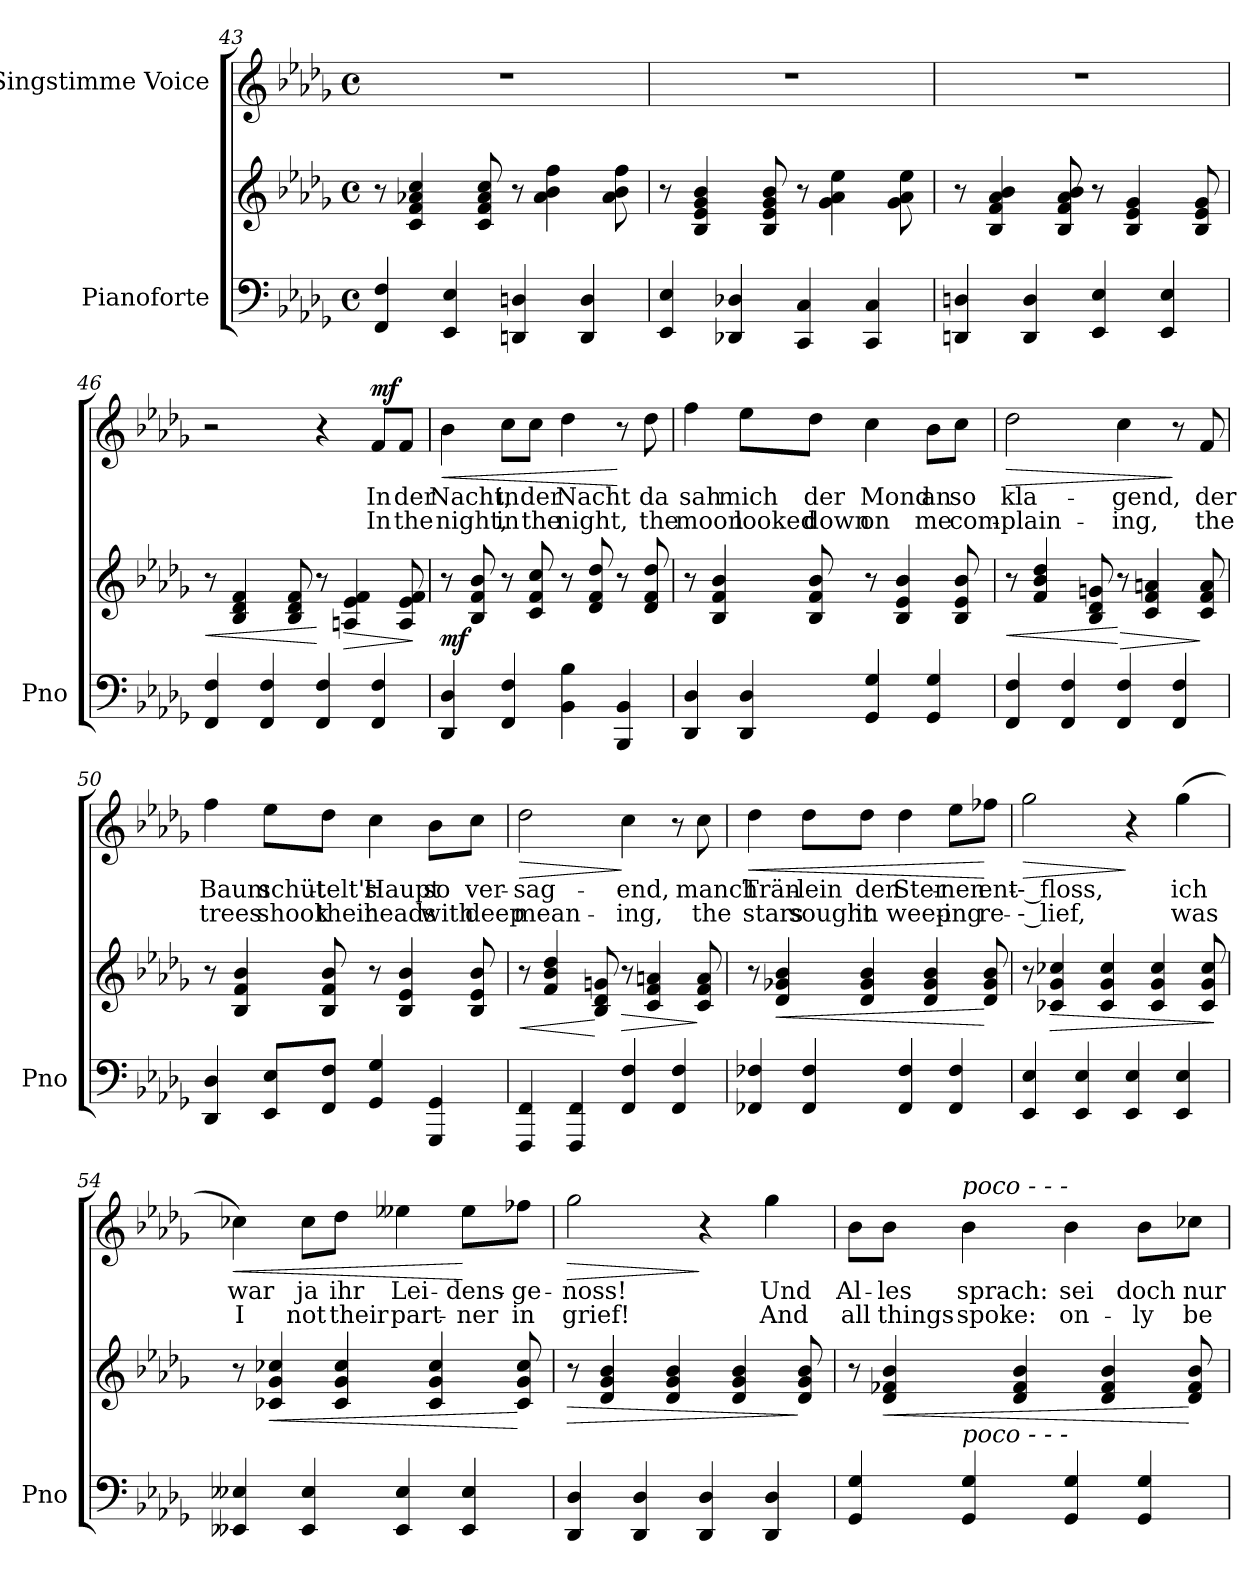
**kern	**kern	**dynam	**kern	**text	**text	**dynam
*part2	*part2	*part2	*part1	*part1	*part1	*part1
*staff3	*staff2	*staff2/3	*staff1	*staff1	*staff1	*staff1
*I"Pianoforte	*	*	*I"Singstimme Voice	*	*	*
*I'Pno	*	*	*	*	*	*
*clefF4	*clefG2	*	*clefG2	*	*	*
*k[b-e-a-d-g-]	*k[b-e-a-d-g-]	*	*k[b-e-a-d-g-]	*	*	*
*M4/4	*M4/4	*	*M4/4	*	*	*
*met(c)	*met(c)	*	*met(c)	*	*	*
=43	=43	=43	=43	=43	=43	=43
4FF/ 4F/	8r	.	1r	.	.	.
.	4c/ 4f/ 4a-X/ 4cc/	.	.	.	.	.
4EE-/ 4E-/	.	.	.	.	.	.
.	8c/ 8f/ 8a-/ 8cc/	.	.	.	.	.
4DDn/ 4Dn/	8r	.	.	.	.	.
.	4a-\ 4b-\ 4ff\	.	.	.	.	.
4DD/ 4D/	.	.	.	.	.	.
.	8a-\ 8b-\ 8ff\	.	.	.	.	.
=44	=44	=44	=44	=44	=44	=44
4EE-/ 4E-/	8r	.	1r	.	.	.
.	4B-/ 4e-/ 4g-/ 4b-/	.	.	.	.	.
4DD-X/ 4D-X/	.	.	.	.	.	.
.	8B-/ 8e-/ 8g-/ 8b-/	.	.	.	.	.
4CC/ 4C/	8r	.	.	.	.	.
.	4g-\ 4a-\ 4ee-\	.	.	.	.	.
4CC/ 4C/	.	.	.	.	.	.
.	8g-\ 8a-\ 8ee-\	.	.	.	.	.
=45	=45	=45	=45	=45	=45	=45
4DDn/ 4Dn/	8r	.	1r	.	.	.
.	4B-/ 4f/ 4a-/ 4b-/	.	.	.	.	.
4DD/ 4D/	.	.	.	.	.	.
.	8B-/ 8f/ 8a-/ 8b-/	.	.	.	.	.
4EE-/ 4E-/	8r	.	.	.	.	.
.	4B-/ 4e-/ 4g-/	.	.	.	.	.
4EE-/ 4E-/	.	.	.	.	.	.
.	8B-/ 8e-/ 8g-/	.	.	.	.	.
!!LO:LB:g=z
=46	=46	=46	=46	=46	=46	=46
!	!	!LO:HP:b	!	!	!	!
4FF/ 4F/	8r	<	2r	.	.	.
.	4B-/ 4d-/ 4f/	.	.	.	.	.
4FF/ 4F/	.	.	.	.	.	.
.	8B-/ 8d-/ 8f/	.	.	.	.	.
4FF/ 4F/	8r	[	4r	.	.	.
!	!	!LO:HP:b	!	!	!	!
.	4An/ 4e-/ 4f/	>	.	.	.	.
!	!	!	!	!LO:LY:b	!LO:LY:b	!LO:DY:a
4FF/ 4F/	.	.	8f/L	In	In	mf
!	!	!	!	!LO:LY:b	!LO:LY:b	!
.	8A/ 8e-/ 8f/	.	8f/J	der	the	.
.	.	]	.	.	.	.
=47	=47	=47	=47	=47	=47	=47
!	!	!LO:DY:b	!	!LO:LY:b	!LO:LY:b	!LO:HP:b
4DD-/ 4D-/	8r	mf	4b-\	Nacht,	night,	<
.	8B-/ 8f/ 8b-/	.	.	.	.	.
!	!	!	!	!LO:LY:b	!LO:LY:b	!
4FF/ 4F/	8r	.	8cc\L	in	in	.
!	!	!	!	!LO:LY:b	!LO:LY:b	!
.	8c/ 8f/ 8cc/	.	8cc\J	der	the	.
!	!	!	!	!LO:LY:b	!LO:LY:b	!
4BB-\ 4B-\	8r	.	4dd-\	Nacht	night,	.
.	8d-/ 8f/ 8dd-/	.	.	.	.	.
4BBB-/ 4BB-/	8r	.	8r	.	.	[
!	!	!	!	!LO:LY:b	!LO:LY:b	!
.	8d-/ 8f/ 8dd-/	.	8dd-\	da	the	.
=48	=48	=48	=48	=48	=48	=48
!	!	!	!	!LO:LY:b	!LO:LY:b	!
4DD-/ 4D-/	8r	.	4ff\	sah	moon	.
.	4B-/ 4f/ 4b-/	.	.	.	.	.
!	!	!	!	!LO:LY:b	!LO:LY:b	!
4DD-/ 4D-/	.	.	8ee-\L	mich	looked	.
!	!	!	!	!LO:LY:b	!LO:LY:b	!
.	8B-/ 8f/ 8b-/	.	8dd-\J	der	down	.
!	!	!	!	!LO:LY:b	!LO:LY:b	!
4GG-/ 4G-/	8r	.	4cc\	Mond	on	.
.	4B-/ 4e-/ 4b-/	.	.	.	.	.
!	!	!	!	!LO:LY:b	!LO:LY:b	!
4GG-/ 4G-/	.	.	8b-\L	an	me	.
!	!	!	!	!LO:LY:b	!LO:LY:b	!
.	8B-/ 8e-/ 8b-/	.	8cc\J	so	com-	.
=49	=49	=49	=49	=49	=49	=49
!	!	!LO:HP:b	!	!LO:LY:b	!LO:LY:b	!LO:HP:b
4FF/ 4F/	8r	<	2dd-\	kla-	-plain-	>
.	4f/ 4b-/ 4dd-/	.	.	.	.	.
4FF/ 4F/	.	.	.	.	.	.
.	8B-/ 8d-/ 8gn/	.	.	.	.	.
!	!	!LO:HP:n=1:b	!	!LO:LY:b	!LO:LY:b	!
4FF/ 4F/	8r	[ >	4cc\	-gend,	-ing,	.
.	4c/ 4f/ 4an/	.	.	.	.	.
4FF/ 4F/	.	.	8r	.	.	]
!	!	!	!	!LO:LY:b	!LO:LY:b	!
.	8c/ 8f/ 8a/	]	8f/	der	the	.
!!LO:PB:g=z
=50	=50	=50	=50	=50	=50	=50
!	!	!	!	!LO:LY:b	!LO:LY:b	!
4DD-/ 4D-/	8r	.	4ff\	Baum	trees	.
.	4B-/ 4f/ 4b-/	.	.	.	.	.
!	!	!	!	!LO:LY:b	!LO:LY:b	!
8EE-/ 8E-/L	.	.	8ee-\L	schüt-	shook	.
!	!	!	!	!LO:LY:b	!LO:LY:b	!
8FF/ 8F/J	8B-/ 8f/ 8b-/	.	8dd-\J	-telt's	their	.
!	!	!	!	!LO:LY:b	!LO:LY:b	!
4GG-/ 4G-/	8r	.	4cc\	Haupt	heads	.
.	4B-/ 4e-/ 4b-/	.	.	.	.	.
!	!	!	!	!LO:LY:b	!LO:LY:b	!
4GGG-/ 4GG-/	.	.	8b-\L	so	with	.
!	!	!	!	!LO:LY:b	!LO:LY:b	!
.	8B-/ 8e-/ 8b-/	.	8cc\J	ver-	deep	.
=51	=51	=51	=51	=51	=51	=51
!	!	!LO:HP:b	!	!LO:LY:b	!LO:LY:b	!LO:HP:b
4FFF/ 4FF/	8r	<	2dd-\	-sag-	mean-	>
.	4f/ 4b-/ 4dd-/	.	.	.	.	.
4FFF/ 4FF/	.	.	.	.	.	.
.	8B-/ 8d-/ 8gn/	[	.	.	.	.
!	!	!LO:HP:b	!	!LO:LY:b	!LO:LY:b	!
4FF/ 4F/	8r	>	4cc\	-end,	-ing,	]
.	4c/ 4f/ 4an/	.	.	.	.	.
4FF/ 4F/	.	.	8r	.	.	.
!	!	!	!	!LO:LY:b	!LO:LY:b	!
.	8c/ 8f/ 8a/	]	8cc\	manch	the	.
=52	=52	=52	=52	=52	=52	=52
!	!	!	!	!LO:LY:b	!LO:LY:b	!LO:HP:b
4FF-X/ 4F-X/	8r	.	4dd-\	Trän-	stars	<
!	!	!LO:HP:b	!	!	!	!
.	4d-/ 4g-X/ 4b-/	<	.	.	.	.
!	!	!	!	!LO:LY:b	!LO:LY:b	!
4FF-/ 4F-/	.	.	8dd-\L	-lein	sought	.
!	!	!	!	!LO:LY:b	!LO:LY:b	!
.	4d-/ 4g-/ 4b-/	.	8dd-\J	den	in	.
!	!	!	!	!LO:LY:b	!LO:LY:b	!
4FF-/ 4F-/	.	.	4dd-\	Ster-	weep-	.
.	4d-/ 4g-/ 4b-/	.	.	.	.	.
!	!	!	!	!LO:LY:b	!LO:LY:b	!
4FF-/ 4F-/	.	.	8ee-\L	-nen	-ing	.
!	!	!	!	!LO:LY:b	!LO:LY:b	!
.	8d-/ 8g-/ 8b-/	[	8ff-X\J	ent-	re-	[
!!LO:LB:g=z
=53	=53	=53	=53	=53	=53	=53
!	!	!	!	!LO:LY:b	!LO:LY:b	!LO:HP:b
4EE-/ 4E-/	8r	.	2gg-\	-- floss,	-- lief,	>
!	!	!LO:HP:b	!	!	!	!
.	4c-X/ 4g-/ 4cc-X/	>	.	.	.	.
4EE-/ 4E-/	.	.	.	.	.	.
.	4c-/ 4g-/ 4cc-/	.	.	.	.	.
4EE-/ 4E-/	.	.	4r	.	.	]
.	4c-/ 4g-/ 4cc-/	.	.	.	.	.
!	!	!	!	!LO:LY:b	!LO:LY:b	!
4EE-/ 4E-/	.	.	(>4gg-\	ich	was	.
.	8c-/ 8g-/ 8cc-/	.	.	.	.	.
.	.	]	.	.	.	.
=54	=54	=54	=54	=54	=54	=54
!	!	!	!	!LO:LY:b	!LO:LY:b	!LO:HP:b
4EE--X/ 4E--X/	8r	.	4cc-X\)	war	I	<
!	!	!LO:HP:b	!	!	!	!
.	4c-X/ 4g-/ 4cc-X/	<	.	.	.	.
!	!	!	!	!LO:LY:b	!LO:LY:b	!
4EE--/ 4E--/	.	.	8cc-\L	ja	not	.
!	!	!	!	!LO:LY:b	!LO:LY:b	!
.	4c-/ 4g-/ 4cc-/	.	8dd-\J	ihr	their	.
!	!	!	!	!LO:LY:b	!LO:LY:b	!
4EE--/ 4E--/	.	.	4ee--X\	Lei-	part-	.
.	4c-/ 4g-/ 4cc-/	.	.	.	.	.
!	!	!	!	!LO:LY:b	!LO:LY:b	!
4EE--/ 4E--/	.	.	8ee--\L	-dens-	-ner	[
!	!	!	!	!LO:LY:b	!LO:LY:b	!
.	8c-/ 8g-/ 8cc-/	[	8ff-X\J	-ge-	in	.
=55	=55	=55	=55	=55	=55	=55
!	!	!LO:HP:b	!	!LO:LY:b	!LO:LY:b	!LO:HP:b
4DD-/ 4D-/	8r	>	2gg-\	-noss!	grief!	>
.	4d-/ 4g-/ 4b-/	.	.	.	.	.
4DD-/ 4D-/	.	.	.	.	.	.
.	4d-/ 4g-/ 4b-/	.	.	.	.	.
4DD-/ 4D-/	.	.	4r	.	.	]
.	4d-/ 4g-/ 4b-/	.	.	.	.	.
!	!	!	!	!LO:LY:b	!LO:LY:b	!
4DD-/ 4D-/	.	.	4gg-\	Und	And	.
.	8d-/ 8g-/ 8b-/	]	.	.	.	.
=56	=56	=56	=56	=56	=56	=56
!	!	!	!	!LO:LY:b	!LO:LY:b	!
4GG-/ 4G-/	8r	.	8b-\L	Al-	all	.
!	!	!LO:HP:b	!	!LO:LY:b	!LO:LY:b	!
.	4d-/ 4f-X/ 4b-/	<	8b-\J	-les	things	.
!	!	!	!LO:TX:a:i:t=poco      -           -       -	!	!	!
!LO:TX:a:i:t=poco      -           -       -	!	!	!	!	!	!
!	!	!	!	!LO:LY:b	!LO:LY:b	!
4GG-/ 4G-/	.	.	4b-\	sprach:	spoke:	.
.	4d-/ 4f-/ 4b-/	.	.	.	.	.
!	!	!	!	!LO:LY:b	!LO:LY:b	!
4GG-/ 4G-/	.	.	4b-\	sei	on-	.
.	4d-/ 4f-/ 4b-/	.	.	.	.	.
!	!	!	!	!LO:LY:b	!LO:LY:b	!
4GG-/ 4G-/	.	.	8b-\L	doch	-ly	.
!	!	!	!	!LO:LY:b	!LO:LY:b	!
.	8d-/ 8f-/ 8b-/	[	8cc-X\J	nur	be	.
=	=	=	=	=	=	=
*-	*-	*-	*-	*-	*-	*-
